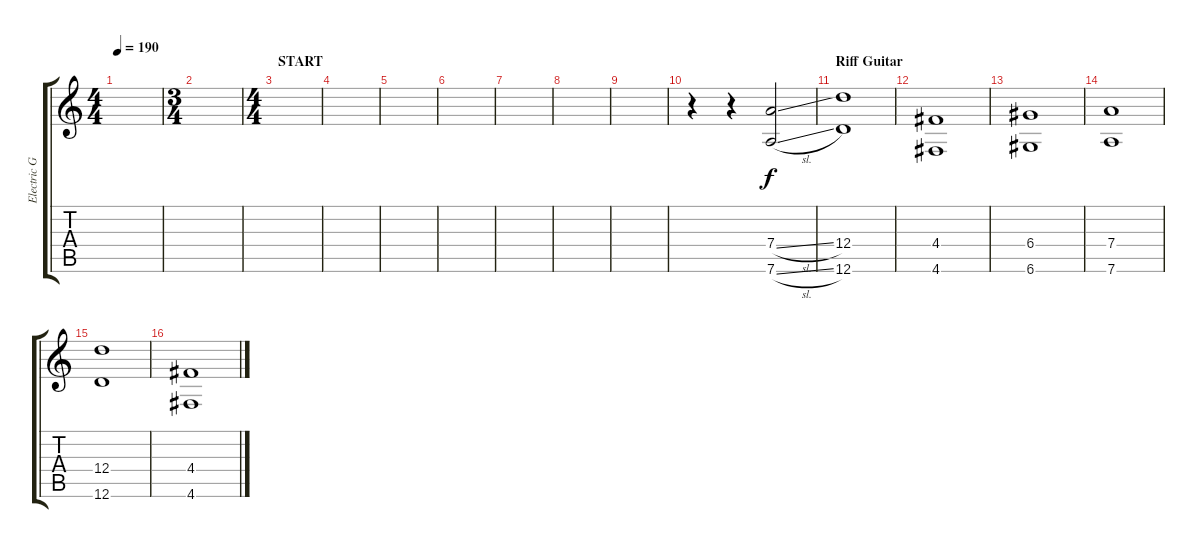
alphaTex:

\track ("Electric Guitar - Lead" "Electric G") {instrument distortionguitar}
\staff {score tabs}
\tuning (E4 B3 G3 D3 A2 D2) {hide}
\ts (4 4)
\tempo 190
\clef g2
\ks c
|
\ts (3 4)
|
\ts (4 4)
\section ("" "START")
|
|
|
|
|
|
|
r.4 r.4 (7.4{sl} 7.6{sl}).2 |
\section ("" "Riff Guitar")
(12.4 12.6).1 |
(4.4 4.6).1 |
(6.4 6.6).1 |
(7.4 7.6).1 |
(12.4 12.6).1 |
(4.4 4.6).1
